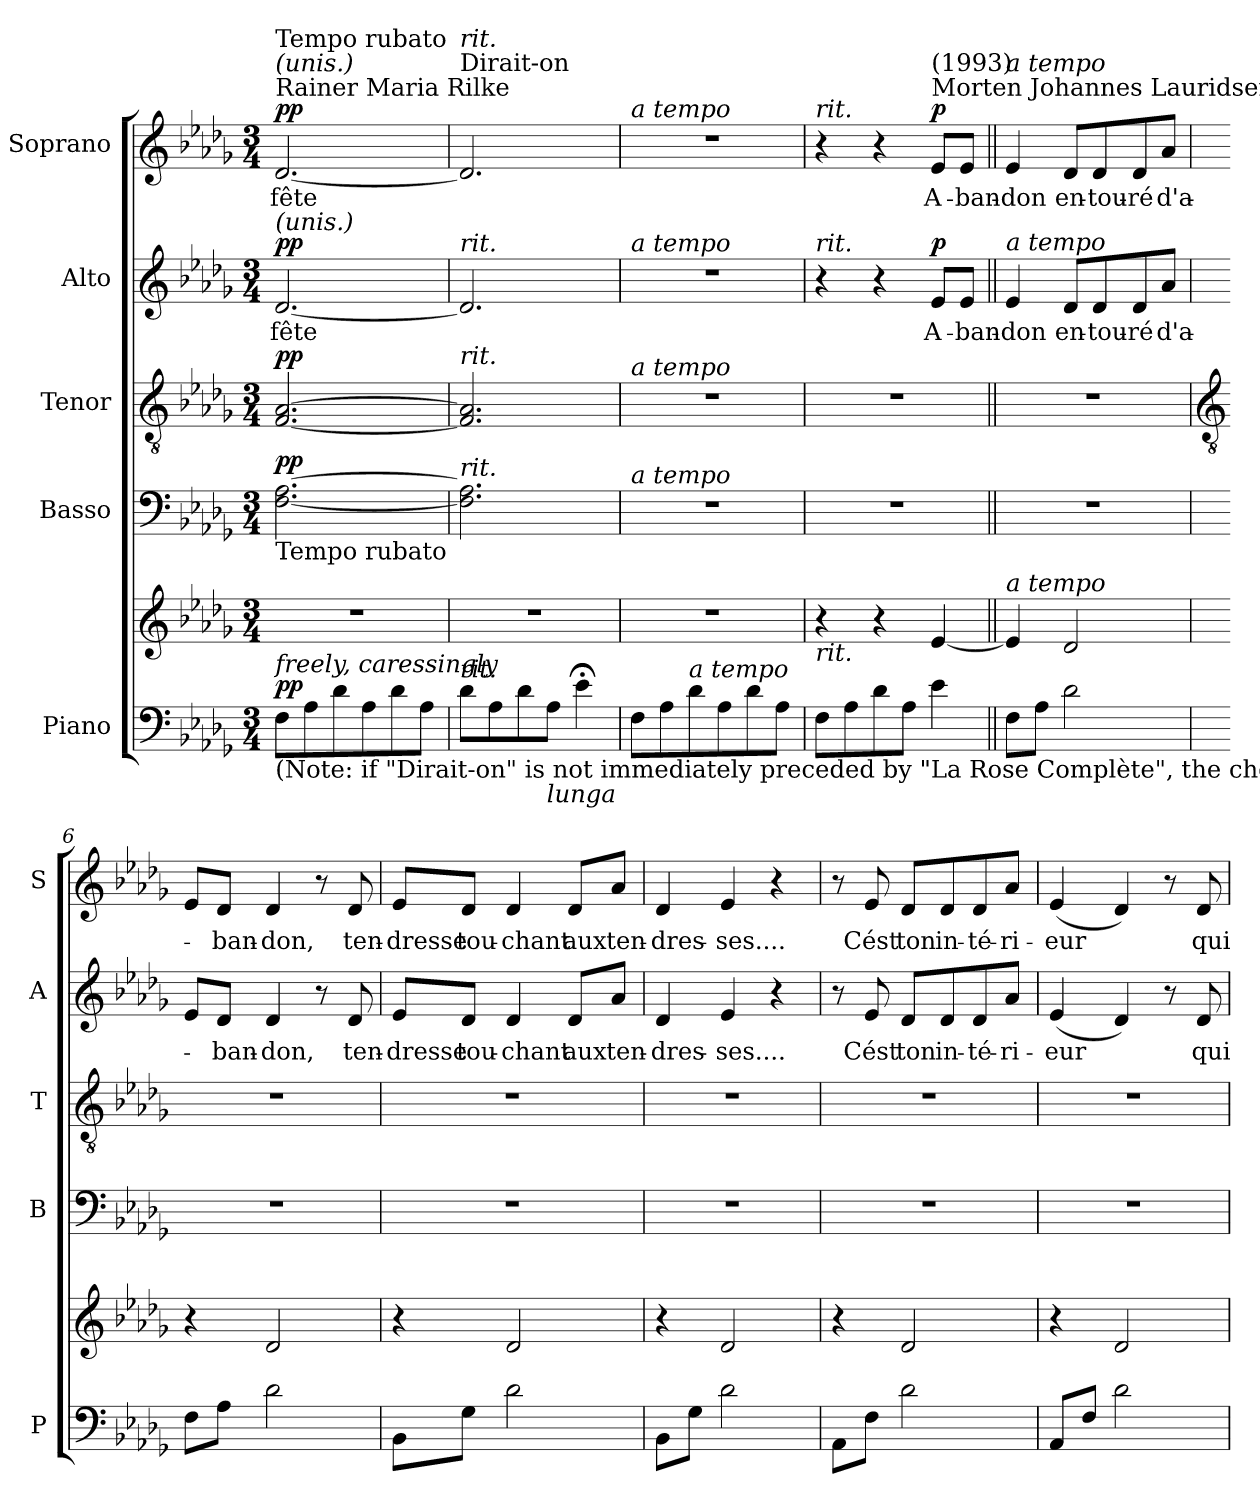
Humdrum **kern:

**kern	**kern	**dynam	**kern	**dynam	**kern	**dynam	**kern	**text	**dynam	**kern	**text	**dynam
*part5	*part5	*part5	*part4	*part4	*part3	*part3	*part2	*part2	*part2	*part1	*part1	*part1
*staff6	*staff5	*staff5/6	*staff4	*staff4	*staff3	*staff3	*staff2	*staff2	*staff2	*staff1	*staff1	*staff1
*I"Piano	*	*	*I"Basso	*	*I"Tenor	*	*I"Alto	*	*	*I"Soprano	*	*
*I'P	*	*	*I'B	*	*I'T	*	*I'A	*	*	*I'S	*	*
*clefF4	*clefG2	*	*clefF4	*	*clefGv2	*	*clefG2	*	*	*clefG2	*	*
*k[b-e-a-d-g-]	*k[b-e-a-d-g-]	*	*k[b-e-a-d-g-]	*	*k[b-e-a-d-g-]	*	*k[b-e-a-d-g-]	*	*	*k[b-e-a-d-g-]	*	*
*D-:	*D-:	*	*D-:	*	*D-:	*	*D-:	*	*	*D-:	*	*
*M3/4	*M3/4	*	*M3/4	*	*M3/4	*	*M3/4	*	*	*M3/4	*	*
*MM108	*MM108	*	*MM108	*	*MM108	*	*MM108	*	*	*MM108	*	*
=1	=1	=1	=1	=1	=1	=1	=1	=1	=1	=1	=1	=1
!	!	!	!	!	!	!	!	!	!	!LO:TX:a:t=Rainer Maria Rilke	!	!
!	!	!	!	!	!	!	!	!	!	!LO:TX:a:i:t=(unis.)	!	!
!	!	!	!	!	!	!	!	!	!	!LO:TX:a:t=Tempo rubato	!	!
!	!	!	!	!	!	!	!LO:TX:a:i:t=(unis.)	!	!	!	!	!
!	!	!	!LO:TX:b:t=Tempo rubato	!	!	!	!	!	!	!	!	!
!LO:TX:b:t=(Note&colon; if "Dirait-on" is not immediately preceded by "La Rose Complète", the chorus will begin in measure 4)	!	!	!	!	!	!	!	!	!	!	!	!
!LO:TX:a:i:t=freely, caressingly	!	!	!	!	!	!	!	!	!	!	!	!
!	!	!LO:DY:a=2	!	!LO:DY:a	!	!LO:DY:a	!	!LO:LY:b	!LO:DY:a	!	!LO:LY:b	!LO:DY:a
8F\L	2.r	pp	[2.F\ [2.A-\	pp	[2.F/ [2.A-/	pp	[2.d-/	fête	pp	[2.d-/	fête	pp
8A-\	.	.	.	.	.	.	.	.	.	.	.	.
8d-\	.	.	.	.	.	.	.	.	.	.	.	.
8A-\	.	.	.	.	.	.	.	.	.	.	.	.
8d-\	.	.	.	.	.	.	.	.	.	.	.	.
8A-\J	.	.	.	.	.	.	.	.	.	.	.	.
=2	=2	=2	=2	=2	=2	=2	=2	=2	=2	=2	=2	=2
*	*	*	*	*	*	*	*MM108	*	*	*MM108	*	*
!	!	!	!	!	!	!	!	!	!	!LO:TX:a:t=Dirait-on	!	!
!	!	!	!	!	!	!	!	!	!	!LO:TX:a:i:t=rit.	!	!
!	!	!	!	!	!	!	!LO:TX:a:i:t=rit.	!	!	!	!	!
!	!	!	!	!	!LO:TX:a:i:t=rit.	!	!	!	!	!	!	!
!	!	!	!LO:TX:a:i:t=rit.	!	!	!	!	!	!	!	!	!
!LO:TX:a:i:t=rit.	!	!	!	!	!	!	!	!	!	!	!	!
8d-\L	2.r	.	2.F\] 2.A-\]	.	2.F/] 2.A-/]	.	2.d-/]	.	.	2.d-/]	.	.
8A-\	.	.	.	.	.	.	.	.	.	.	.	.
8d-\	.	.	.	.	.	.	.	.	.	.	.	.
!LO:TX:b:i:t=lunga	!	!	!	!	!	!	!	!	!	!	!	!
8A-\J	.	.	.	.	.	.	.	.	.	.	.	.
4e-;<\	.	.	.	.	.	.	.	.	.	.	.	.
=3	=3	=3	=3	=3	=3	=3	=3	=3	=3	=3	=3	=3
!	!	!	!	!	!	!	!	!	!	!LO:TX:a:i:t=a tempo	!	!
!	!	!	!	!	!	!	!LO:TX:a:i:t=a tempo	!	!	!	!	!
!	!	!	!	!	!LO:TX:a:i:t=a tempo	!	!	!	!	!	!	!
!	!	!	!LO:TX:a:i:t=a tempo	!	!	!	!	!	!	!	!	!
8F\L	2.r	.	2.r	.	2.r	.	2.r	.	.	2.r	.	.
8A-\	.	.	.	.	.	.	.	.	.	.	.	.
!LO:TX:a:i:t=a tempo	!	!	!	!	!	!	!	!	!	!	!	!
8d-\	.	.	.	.	.	.	.	.	.	.	.	.
8A-\	.	.	.	.	.	.	.	.	.	.	.	.
8d-\	.	.	.	.	.	.	.	.	.	.	.	.
8A-\J	.	.	.	.	.	.	.	.	.	.	.	.
=4	=4	=4	=4	=4	=4	=4	=4	=4	=4	=4	=4	=4
!	!	!	!	!	!	!	!	!	!	!LO:TX:a:i:t=rit.	!	!
!	!	!	!	!	!	!	!LO:TX:a:i:t=rit.	!	!	!	!	!
!	!LO:TX:b:i:t=rit.	!	!	!	!	!	!	!	!	!	!	!
8F\L	4r	.	2.r	.	2.r	.	4r	.	.	4r	.	.
8A-\	.	.	.	.	.	.	.	.	.	.	.	.
8d-\	4r	.	.	.	.	.	4r	.	.	4r	.	.
8A-\J	.	.	.	.	.	.	.	.	.	.	.	.
!	!	!	!	!	!	!	!	!	!	!LO:TX:a:t=Morten Johannes Lauridsen	!	!
!	!	!	!	!	!	!	!	!	!	!LO:TX:a:t=(1993)	!	!
!	!	!	!	!	!	!	!	!LO:LY:b	!LO:DY:a	!	!LO:LY:b	!LO:DY:a
4e-\	([4e-/	.	.	.	.	.	8e-/L	A-	p	8e-/L	A-	p
!	!	!	!	!	!	!	!	!LO:LY:b	!	!	!LO:LY:b	!
.	.	.	.	.	.	.	8e-/J	-ban-	.	8e-/J	-ban-	.
=5||	=5||	=5||	=5||	=5||	=5||	=5||	=5||	=5||	=5||	=5||	=5||	=5||
!	!	!	!	!	!	!	!	!	!	!LO:TX:a:i:t=a tempo	!	!
!	!	!	!	!	!	!	!LO:TX:a:i:t=a tempo	!	!	!	!	!
!	!LO:TX:a:i:t=a tempo	!	!	!	!	!	!	!	!	!	!	!
!	!	!	!	!	!	!	!	!LO:LY:b	!	!	!LO:LY:b	!
8F\L	4e-/]	.	2.r	.	2.r	.	4e-/	-don	.	4e-/	-don	.
8A-\J	.	.	.	.	.	.	.	.	.	.	.	.
!	!	!	!	!	!	!	!	!LO:LY:b	!	!	!LO:LY:b	!
2d-\)	2d-/	.	.	.	.	.	8d-/L	en-	.	8d-/L	en-	.
!	!	!	!	!	!	!	!	!LO:LY:b	!	!	!LO:LY:b	!
.	.	.	.	.	.	.	8d-/	-tou-	.	8d-/	-tou-	.
!	!	!	!	!	!	!	!	!LO:LY:b	!	!	!LO:LY:b	!
.	.	.	.	.	.	.	8d-/	-ré	.	8d-/	-ré	.
!	!	!	!	!	!	!	!	!LO:LY:b	!	!	!LO:LY:b	!
.	.	.	.	.	.	.	8a-/J	d'a-	.	8a-/J	d'a-	.
!!LO:LB:g=z
=6	=6	=6	=6	=6	=6	=6	=6	=6	=6	=6	=6	=6
*	*	*	*	*	*clefGv2	*	*	*	*	*	*	*
8F\L	4r	.	2.r	.	2.r	.	8e-/L	.	.	8e-/L	.	.
!	!	!	!	!	!	!	!	!LO:LY:b	!	!	!LO:LY:b	!
8A-\J	.	.	.	.	.	.	8d-/J	-ban-	.	8d-/J	-ban-	.
!	!	!	!	!	!	!	!	!LO:LY:b	!	!	!LO:LY:b	!
2d-\	2d-/	.	.	.	.	.	4d-/	-don,	.	4d-/	-don,	.
.	.	.	.	.	.	.	8r	.	.	8r	.	.
!	!	!	!	!	!	!	!	!LO:LY:b	!	!	!LO:LY:b	!
.	.	.	.	.	.	.	8d-/	ten-	.	8d-/	ten-	.
=7	=7	=7	=7	=7	=7	=7	=7	=7	=7	=7	=7	=7
!	!	!	!	!	!	!	!	!LO:LY:b	!	!	!LO:LY:b	!
8BB-\L	4r	.	2.r	.	2.r	.	8e-/L	-dresse	.	8e-/L	-dresse	.
!	!	!	!	!	!	!	!	!LO:LY:b	!	!	!LO:LY:b	!
8G-\J	.	.	.	.	.	.	8d-/J	tou-	.	8d-/J	tou-	.
!	!	!	!	!	!	!	!	!LO:LY:b	!	!	!LO:LY:b	!
2d-\	2d-/	.	.	.	.	.	4d-/	-chant	.	4d-/	-chant	.
!	!	!	!	!	!	!	!	!LO:LY:b	!	!	!LO:LY:b	!
.	.	.	.	.	.	.	8d-/L	aux	.	8d-/L	aux	.
!	!	!	!	!	!	!	!	!LO:LY:b	!	!	!LO:LY:b	!
.	.	.	.	.	.	.	8a-/J	ten-	.	8a-/J	ten-	.
=8	=8	=8	=8	=8	=8	=8	=8	=8	=8	=8	=8	=8
!	!	!	!	!	!	!	!	!LO:LY:b	!	!	!LO:LY:b	!
8BB-\L	4r	.	2.r	.	2.r	.	4d-/	-dres-	.	4d-/	-dres-	.
8G-\J	.	.	.	.	.	.	.	.	.	.	.	.
!	!	!	!	!	!	!	!	!LO:LY:b	!	!	!LO:LY:b	!
2d-\	2d-/	.	.	.	.	.	4e-/	-ses....	.	4e-/	-ses....	.
.	.	.	.	.	.	.	4r	.	.	4r	.	.
=9	=9	=9	=9	=9	=9	=9	=9	=9	=9	=9	=9	=9
8AA-\L	4r	.	2.r	.	2.r	.	8r	.	.	8r	.	.
!	!	!	!	!	!	!	!	!LO:LY:b	!	!	!LO:LY:b	!
8F\J	.	.	.	.	.	.	8e-/	Cést	.	8e-/	Cést	.
!	!	!	!	!	!	!	!	!LO:LY:b	!	!	!LO:LY:b	!
2d-\	2d-/	.	.	.	.	.	8d-/L	ton	.	8d-/L	ton	.
!	!	!	!	!	!	!	!	!LO:LY:b	!	!	!LO:LY:b	!
.	.	.	.	.	.	.	8d-/	in-	.	8d-/	in-	.
!	!	!	!	!	!	!	!	!LO:LY:b	!	!	!LO:LY:b	!
.	.	.	.	.	.	.	8d-/	-té-	.	8d-/	-té-	.
!	!	!	!	!	!	!	!	!LO:LY:b	!	!	!LO:LY:b	!
.	.	.	.	.	.	.	8a-/J	-ri-	.	8a-/J	-ri-	.
=10	=10	=10	=10	=10	=10	=10	=10	=10	=10	=10	=10	=10
!	!	!	!	!	!	!	!	!LO:LY:b	!	!	!LO:LY:b	!
8AA-/L	4r	.	2.r	.	2.r	.	(4e-/	-eur	.	(4e-/	-eur	.
8F/J	.	.	.	.	.	.	.	.	.	.	.	.
2d-\	2d-/	.	.	.	.	.	4d-/)	.	.	4d-/)	.	.
.	.	.	.	.	.	.	8r	.	.	8r	.	.
!	!	!	!	!	!	!	!	!LO:LY:b	!	!	!LO:LY:b	!
.	.	.	.	.	.	.	8d-/	qui	.	8d-/	qui	.
=	=	=	=	=	=	=	=	=	=	=	=	=
*-	*-	*-	*-	*-	*-	*-	*-	*-	*-	*-	*-	*-
